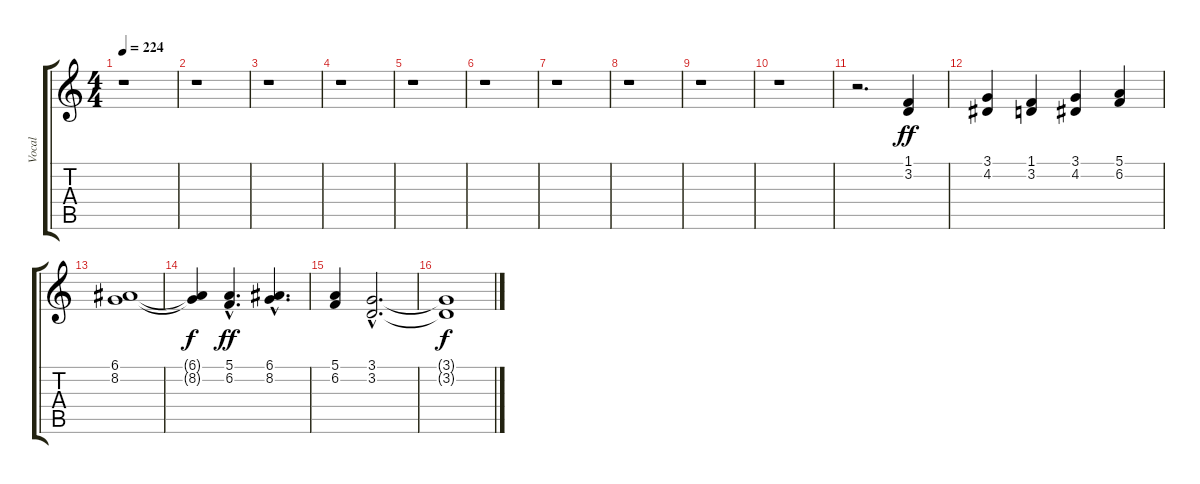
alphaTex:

\track ("Vocal" "Vocal") {instrument synthbrass1}
\staff {score tabs}
\tuning (E4 B3 G3 D3 A2 E2) {hide}
\ts (4 4)
\tempo 224
\clef g2
\ks c
r.1{dy f} |
r.1 |
r.1 |
r.1 |
r.1 |
r.1 |
r.1 |
r.1 |
r.1 |
r.1 |
r.2{d} (1.1 3.2).4{dy ff} |
(3.1 4.2).4 (1.1 3.2).4 (3.1 4.2).4 (5.1 6.2).4 |
(6.1 8.2).1 |
(6.1{t} 8.2{t}).4{dy f} (5.1{hac} 6.2{hac}).4{d dy ff} (6.1{hac} 8.2{hac}).4{d} |
(5.1 6.2).4 (3.1{hac} 3.2{hac}).2{d} |
(3.1{t} 3.2{t}).1{dy f}
